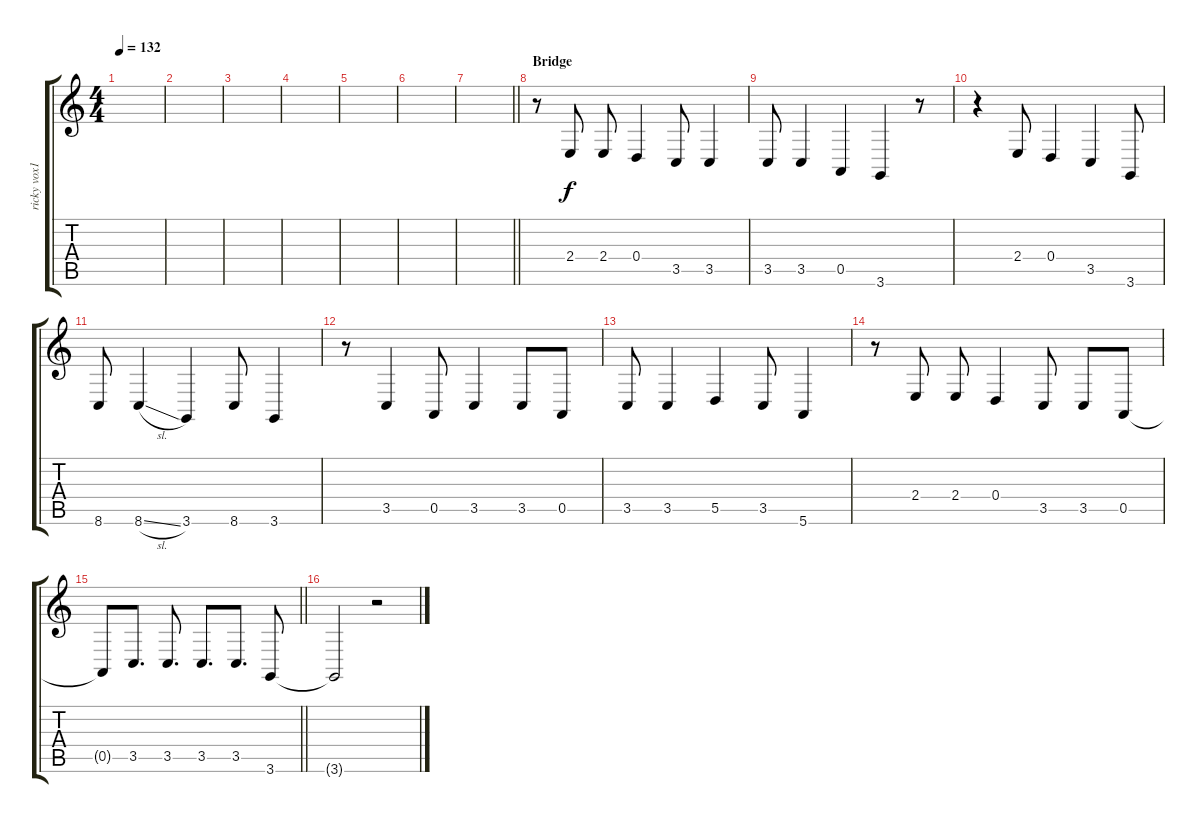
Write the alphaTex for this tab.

\track ("ricky vox1" "ricky vox1") {instrument altosax}
\staff {score tabs}
\tuning (E4 B3 G3 D3 A2 E2) {hide}
\ts (4 4)
\tempo 132
\clef g2
\ks c
|
|
|
|
|
|
\barLineRight lightlight
|
\section ("" "Bridge")
r.8 2.4.8 2.4.8 0.4.4 3.5.8 3.5.4 |
3.5.8 3.5.4 0.5.4 3.6.4 r.8 |
r.4 2.4.8 0.4.4 3.5.4 3.6.8 |
8.6.8 8.6{sl}.4 3.6.4 8.6.8 3.6.4 |
r.8 3.5.4 0.5.8 3.5.4 3.5.8 0.5.8 |
3.5.8 3.5.4 5.5.4 3.5.8 5.6.4 |
r.8 2.4.8 2.4.8 0.4.4 3.5.8 3.5.8 0.5.8 |
\barLineRight lightlight
0.5{t}.8 3.5.8{d} 3.5.8{d} 3.5.8{d} 3.5.8{d} 3.6.8 |
3.6{t}.2 r.2
